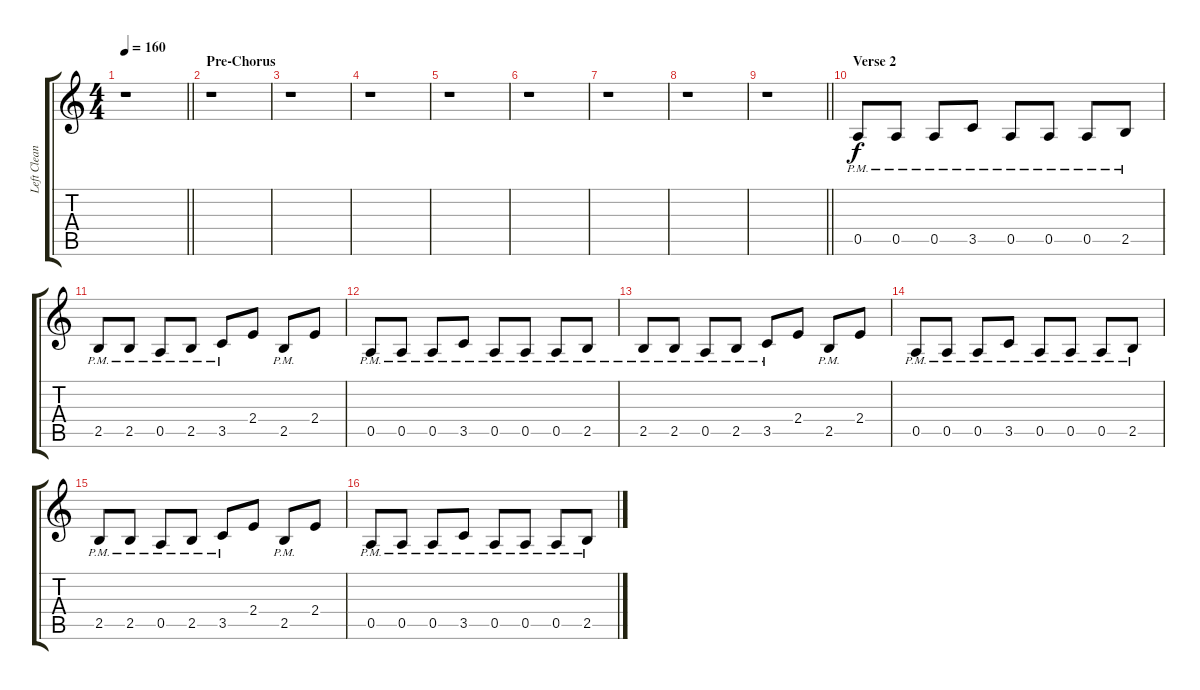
\track ("Left Clean Background Guitar" "Left Clean") {instrument electricguitarclean}
\staff {score tabs}
\tuning (E4 B3 G3 D3 A2 E2) {hide}
\ts (4 4)
\tempo 160
\clef g2
\barLineRight lightlight
\ks c
r.1{dy f} |
\section ("" "Pre-Chorus")
r.1 |
r.1 |
r.1 |
r.1 |
r.1 |
r.1 |
r.1 |
\barLineRight lightlight
r.1 |
\section ("" "Verse 2")
0.5{pm}.8 0.5{pm}.8 0.5{pm}.8 3.5{pm}.8 0.5{pm}.8 0.5{pm}.8 0.5{pm}.8 2.5{pm}.8 |
2.5{pm}.8 2.5{pm}.8 0.5{pm}.8 2.5{pm}.8 3.5{pm}.8 2.4.8 2.5{pm}.8 2.4.8 |
0.5{pm}.8 0.5{pm}.8 0.5{pm}.8 3.5{pm}.8 0.5{pm}.8 0.5{pm}.8 0.5{pm}.8 2.5{pm}.8 |
2.5{pm}.8 2.5{pm}.8 0.5{pm}.8 2.5{pm}.8 3.5{pm}.8 2.4.8 2.5{pm}.8 2.4.8 |
0.5{pm}.8 0.5{pm}.8 0.5{pm}.8 3.5{pm}.8 0.5{pm}.8 0.5{pm}.8 0.5{pm}.8 2.5{pm}.8 |
2.5{pm}.8 2.5{pm}.8 0.5{pm}.8 2.5{pm}.8 3.5{pm}.8 2.4.8 2.5{pm}.8 2.4.8 |
0.5{pm}.8 0.5{pm}.8 0.5{pm}.8 3.5{pm}.8 0.5{pm}.8 0.5{pm}.8 0.5{pm}.8 2.5{pm}.8
